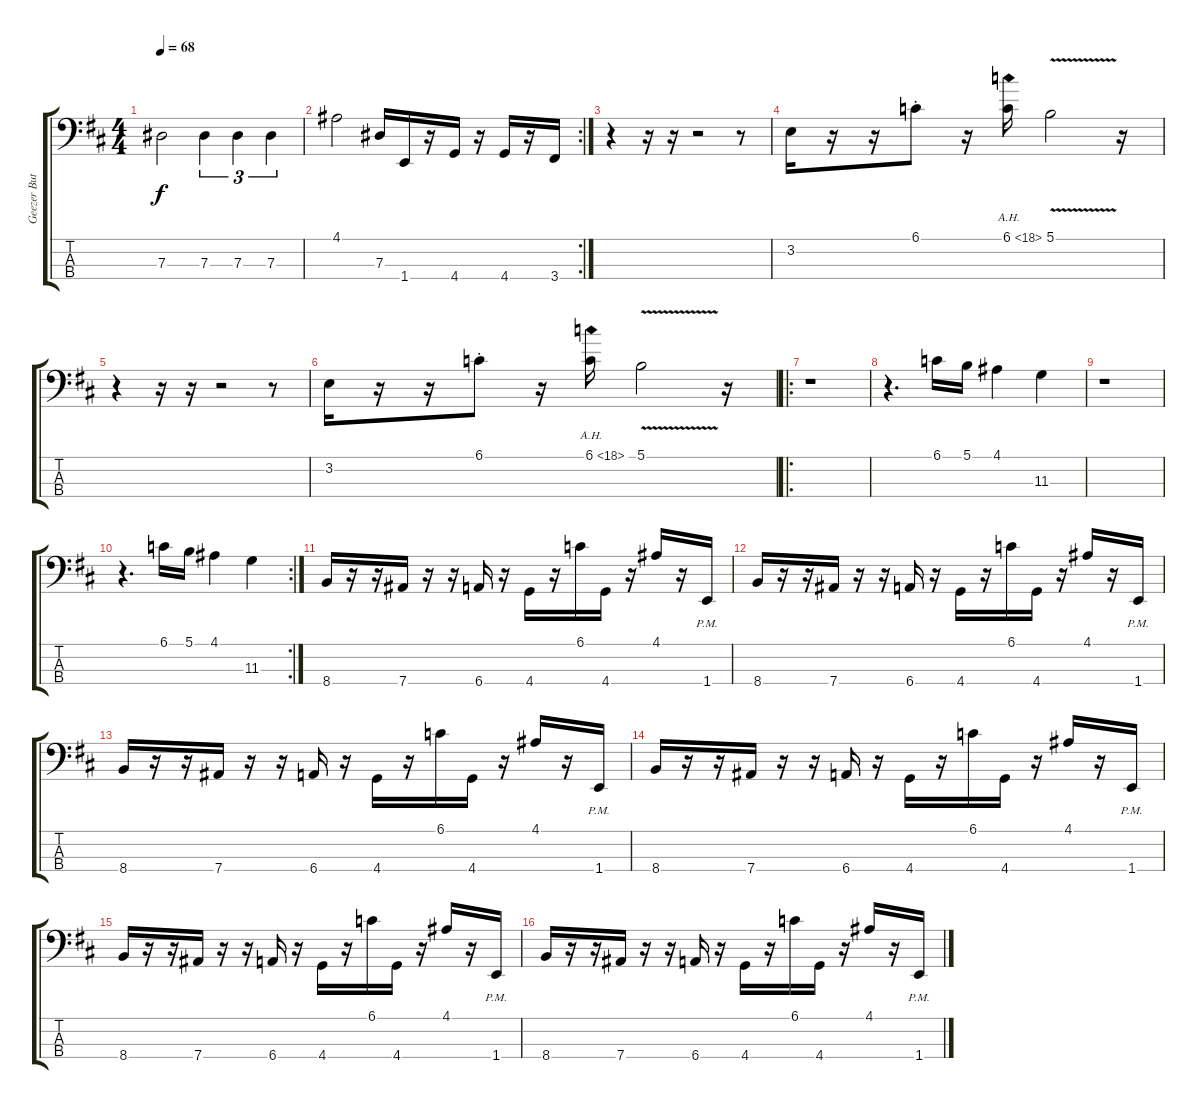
\track ("Geezer Butler" "Geezer But") {instrument electricbasspick}
\staff {score tabs}
\tuning (Gb2 Db2 Ab1 Eb1) {hide}
\ts (4 4)
\tempo 68
\clef f4
\ks d
7.3.2{dy f} 7.3.4{tu (3 2)} 7.3.4{tu (3 2)} 7.3.4{tu (3 2)} |
\rc 2
4.1.2 7.3.16 1.4.16 r.16 4.4.16 r.16 4.4.16 r.16 3.4.16 |
r.4 r.16 r.16 r.2 r.8 |
3.2.16 r.16 r.16 6.1{st}.8 r.16 6.1{ah 12}.16 5.1{v}.2 r.16 |
r.4 r.16 r.16 r.2 r.8 |
3.2.16 r.16 r.16 6.1{st}.8 r.16 6.1{ah 12}.16 5.1{v}.2 r.16 |
\ro
r.1 |
r.4{d} 6.1.16 5.1.16 4.1.4 11.3.4 |
r.1 |
\rc 2
r.4{d} 6.1.16 5.1.16 4.1.4 11.3.4 |
8.4.16 r.16 r.16 7.4.16 r.16 r.16 6.4.16 r.16 4.4.16 r.16 6.1.16 4.4.16 r.16 4.1.16 r.16 1.4{pm}.16 |
8.4.16 r.16 r.16 7.4.16 r.16 r.16 6.4.16 r.16 4.4.16 r.16 6.1.16 4.4.16 r.16 4.1.16 r.16 1.4{pm}.16 |
8.4.16 r.16 r.16 7.4.16 r.16 r.16 6.4.16 r.16 4.4.16 r.16 6.1.16 4.4.16 r.16 4.1.16 r.16 1.4{pm}.16 |
8.4.16 r.16 r.16 7.4.16 r.16 r.16 6.4.16 r.16 4.4.16 r.16 6.1.16 4.4.16 r.16 4.1.16 r.16 1.4{pm}.16 |
8.4.16 r.16 r.16 7.4.16 r.16 r.16 6.4.16 r.16 4.4.16 r.16 6.1.16 4.4.16 r.16 4.1.16 r.16 1.4{pm}.16 |
8.4.16 r.16 r.16 7.4.16 r.16 r.16 6.4.16 r.16 4.4.16 r.16 6.1.16 4.4.16 r.16 4.1.16 r.16 1.4{pm}.16
